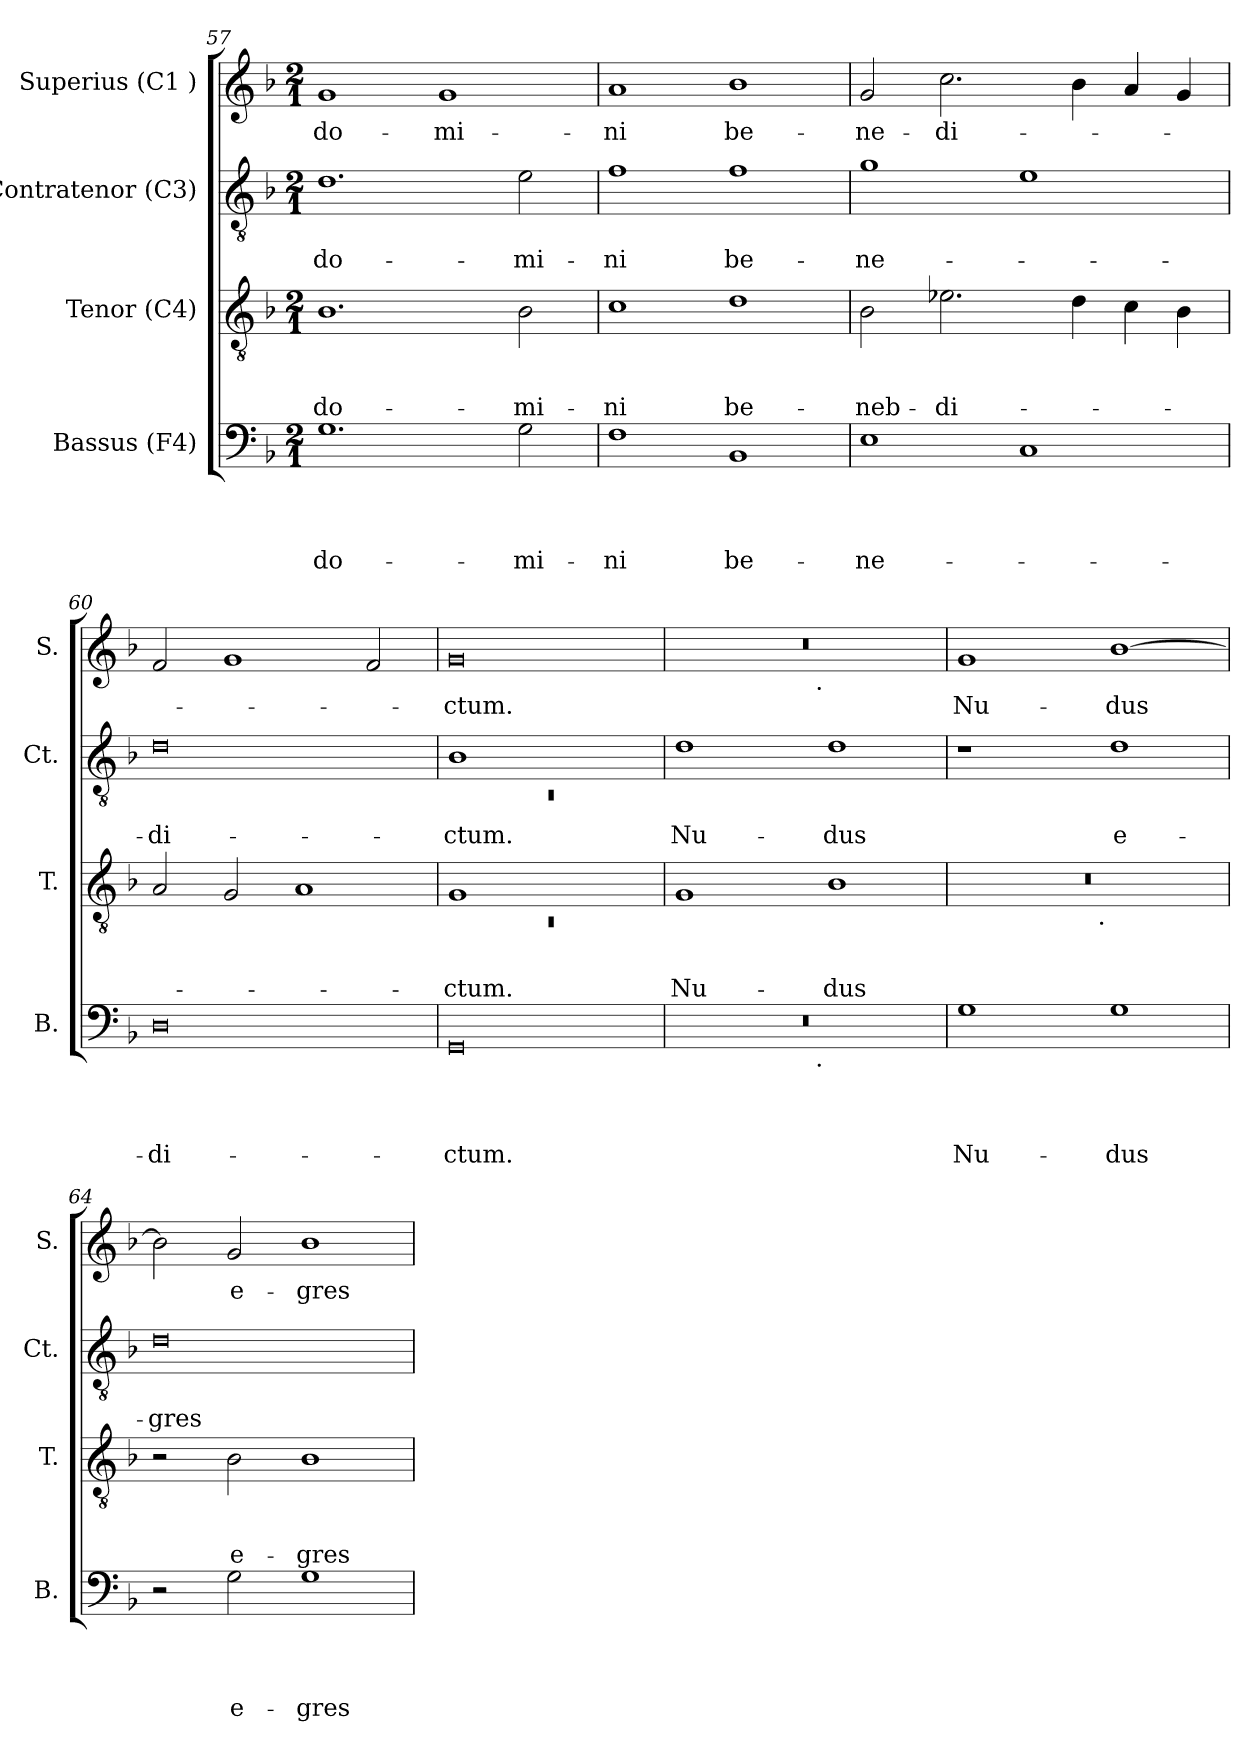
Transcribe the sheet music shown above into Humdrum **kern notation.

**kern	**text	**text	**text	**text	**kern	**text	**text	**text	**kern	**text	**text	**kern	**text
*part4	*part4	*part4	*part4	*part4	*part3	*part3	*part3	*part3	*part2	*part2	*part2	*part1	*part1
*staff4	*staff4	*staff4	*staff4	*staff4	*staff3	*staff3	*staff3	*staff3	*staff2	*staff2	*staff2	*staff1	*staff1
*I"Bassus (F4)	*	*	*	*	*I"Tenor (C4)	*	*	*	*I"Contratenor (C3)	*	*	*I"Superius (C1 )	*
*I'B.	*	*	*	*	*I'T.	*	*	*	*I'Ct.	*	*	*I'S.	*
*clefF4	*	*	*	*	*clefGv2	*	*	*	*clefGv2	*	*	*clefG2	*
*k[b-]	*	*	*	*	*k[b-]	*	*	*	*k[b-]	*	*	*k[b-]	*
*F:	*	*	*	*	*F:	*	*	*	*F:	*	*	*F:	*
*M2/1	*	*	*	*	*M2/1	*	*	*	*M2/1	*	*	*M2/1	*
=57	=57	=57	=57	=57	=57	=57	=57	=57	=57	=57	=57	=57	=57
!	!	!	!	!LO:LY:b	!	!	!	!LO:LY:b	!	!	!LO:LY:b	!	!LO:LY:b
1.G	.	.	.	do-	1.B-	.	.	do-	1.d	.	do-	1g	do-
!	!	!	!	!	!	!	!	!	!	!	!	!	!LO:LY:b
.	.	.	.	.	.	.	.	.	.	.	.	1g	-mi-
!	!	!	!	!LO:LY:b	!	!	!	!LO:LY:b	!	!	!LO:LY:b	!	!
2G\	.	.	.	-mi-	2B-\	.	.	-mi-	2e\	.	-mi-	.	.
=58	=58	=58	=58	=58	=58	=58	=58	=58	=58	=58	=58	=58	=58
!	!	!	!	!LO:LY:b	!	!	!	!LO:LY:b	!	!	!LO:LY:b	!	!LO:LY:b
1F	.	.	.	-ni	1c	.	.	-ni	1f	.	-ni	1a	-ni
!	!	!	!	!LO:LY:b	!	!	!	!LO:LY:b	!	!	!LO:LY:b	!	!LO:LY:b
1BB-	.	.	.	be-	1d	.	.	be-	1f	.	be-	1b-	be-
=59	=59	=59	=59	=59	=59	=59	=59	=59	=59	=59	=59	=59	=59
!	!	!	!	!LO:LY:b	!	!	!	!LO:LY:b	!	!	!LO:LY:b	!	!LO:LY:b
1E	.	.	.	-ne-	2B-\	.	.	-neb-	1g	.	-ne-	2g/	-ne-
!	!	!	!	!	!	!	!	!LO:LY:b	!	!	!	!	!LO:LY:b
.	.	.	.	.	2.e-\	.	.	-di-	.	.	.	2.cc\	-di-
1C	.	.	.	.	.	.	.	.	1e	.	.	.	.
.	.	.	.	.	4d\	.	.	.	.	.	.	4b-\	.
.	.	.	.	.	4c\	.	.	.	.	.	.	4a/	.
.	.	.	.	.	4B-\	.	.	.	.	.	.	4g/	.
=60	=60	=60	=60	=60	=60	=60	=60	=60	=60	=60	=60	=60	=60
!	!	!	!	!LO:LY:b:rj	!	!	!	!	!	!	!LO:LY:b:rj	!	!
0D	.	.	.	-di-	2A/	.	.	.	0d	.	-di-	2f/	.
.	.	.	.	.	2G/	.	.	.	.	.	.	1g	.
.	.	.	.	.	1A	.	.	.	.	.	.	.	.
.	.	.	.	.	.	.	.	.	.	.	.	2f/	.
!!LO:LB:g=z
=61	=61	=61	=61	=61	=61	=61	=61	=61	=61	=61	=61	=61	=61
*	*	*	*	*	*^	*	*	*	*^	*	*	*	*
!	!	!	!	!LO:LY:b	!	!LO:N:vis=1	!	!	!LO:LY:b	!	!LO:N:vis=1	!	!LO:LY:b	!	!LO:LY:b
0GG	.	.	.	-ctum.	1G	0rC	.	.	-ctum.	1B-	0rC	.	-ctum.	0g	-ctum.
.	.	.	.	.	1ryy	.	.	.	.	1ryy	.	.	.	.	.
*	*	*	*	*	*v	*v	*	*	*	*	*	*	*	*	*
*	*	*	*	*	*	*	*	*	*v	*v	*	*	*	*
=62	=62	=62	=62	=62	=62	=62	=62	=62	=62	=62	=62	=62	=62
!	!	!	!	!	!	!	!	!LO:LY:b	!	!	!LO:LY:b	!	!
*^	*	*	*	*	*	*	*	*	*	*	*	*^	*
0r	2ryy	.	.	.	.	1G	.	.	Nu-	1d	.	Nu-	0r	2ryy	.
.	4...ryy	.	.	.	.	.	.	.	.	.	.	.	.	4...ryy	.
!	!	!	!	!	!	!	!	!	!	!	!	!	!	!LO:TX:b:t=.	!
!	!LO:TX:b:t=.	!	!	!	!	!	!	!	!	!	!	!	!	!	!
.	1ryy	.	.	.	.	.	.	.	.	.	.	.	.	1ryy	.
!	!	!	!	!	!	!	!	!	!LO:LY:b	!	!	!LO:LY:b	!	!	!
.	.	.	.	.	.	1B-	.	.	-dus	1d	.	-dus	.	.	.
.	32ryy	.	.	.	.	.	.	.	.	.	.	.	.	32ryy	.
=63	=63	=63	=63	=63	=63	=63	=63	=63	=63	=63	=63	=63	=63	=63	=63
!	!	!	!	!	!LO:LY:b	!	!	!	!	!	!	!	!	!	!LO:LY:b
*v	*v	*	*	*	*	*^	*	*	*	*	*	*	*v	*v	*
1G	.	.	.	Nu-	0r	2ryy	.	.	.	1r	.	.	1g	Nu-
.	.	.	.	.	.	4...ryy	.	.	.	.	.	.	.	.
!	!	!	!	!	!	!LO:TX:b:t=.	!	!	!	!	!	!	!	!
.	.	.	.	.	.	1ryy	.	.	.	.	.	.	.	.
!	!	!	!	!LO:LY:b	!	!	!	!	!	!	!	!LO:LY:b:rj	!	!LO:LY:b
1G	.	.	.	-dus	.	.	.	.	.	1d	.	e-	[>1b-	-dus
.	.	.	.	.	.	32ryy	.	.	.	.	.	.	.	.
=64	=64	=64	=64	=64	=64	=64	=64	=64	=64	=64	=64	=64	=64	=64
!	!	!	!	!	!	!	!	!	!	!	!	!LO:LY:b	!	!
*	*	*	*	*	*v	*v	*	*	*	*	*	*	*	*
2r	.	.	.	.	2r	.	.	.	0d	.	-gres-	2b-\]	.
!	!	!	!	!LO:LY:b	!	!	!	!LO:LY:b	!	!	!	!	!LO:LY:b
2G\	.	.	.	e-	2B-\	.	.	e-	.	.	.	2g/	e-
!	!	!	!	!LO:LY:b	!	!	!	!LO:LY:b	!	!	!	!	!LO:LY:b
1G	.	.	.	-gres-	1B-	.	.	-gres-	.	.	.	1b-	-gres-
=	=	=	=	=	=	=	=	=	=	=	=	=	=
*-	*-	*-	*-	*-	*-	*-	*-	*-	*-	*-	*-	*-	*-
